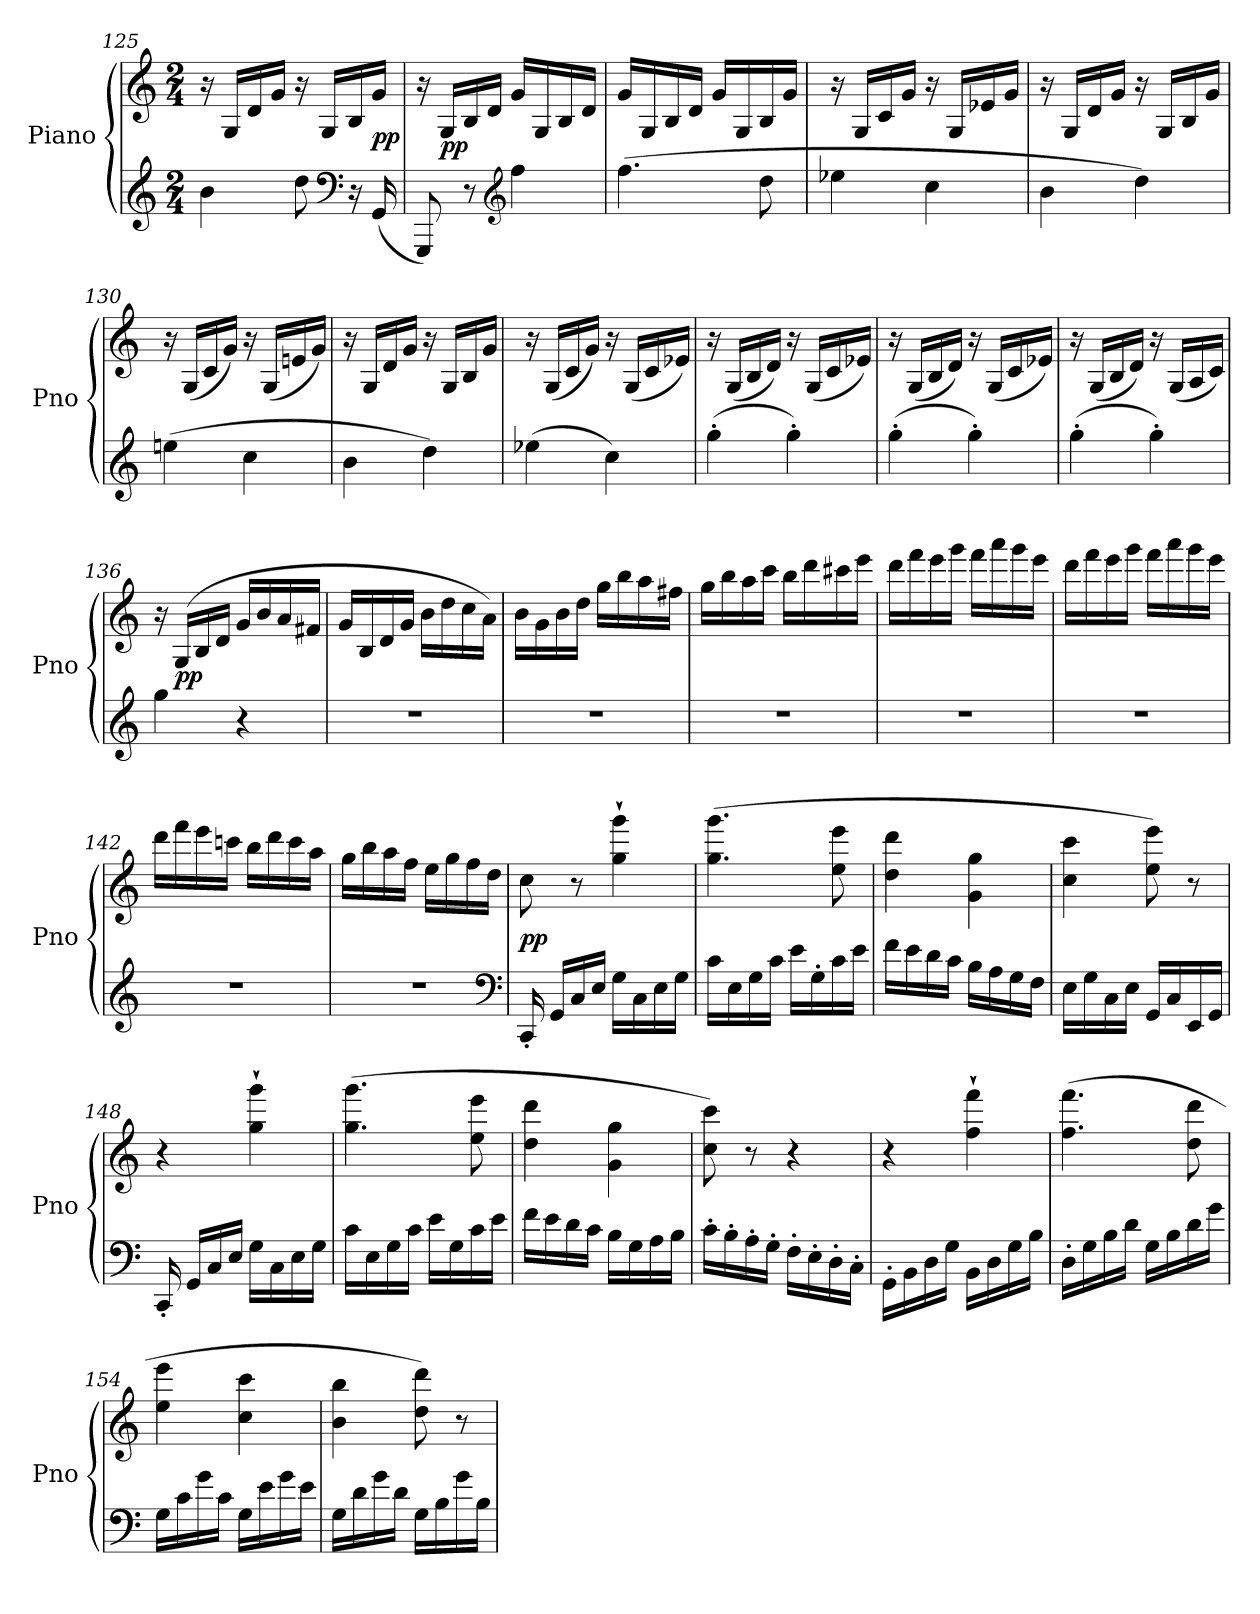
**kern	**kern	**dynam
*part1	*part1	*part1
*staff2	*staff1	*staff1/2
*I"Piano	*	*
*I'Pno	*	*
*clefG2	*clefG2	*
*k[]	*k[]	*
*C:	*C:	*
*M2/4	*M2/4	*
=125	=125	=125
4b\	16r	.
.	16G/LL	.
.	16d/	.
.	16g/JJ	.
8dd\	16r	.
.	16G/LL	.
*clefF4	*	*
16r	16B/	.
(16GG/	16g/JJ	pp
=126	=126	=126
8GGG/)	16r	.
.	16G/LL	pp
8r	16B/	.
.	16d/JJ	.
*clefG2	*	*
4ff\	16g/LL	.
.	16G/	.
.	16B/	.
.	16d/JJ	.
=127	=127	=127
(4.ff\	16g/LL	.
.	16G/	.
.	16B/	.
.	16d/JJ	.
.	16g/LL	.
.	16G/	.
8dd\	16B/	.
.	16g/JJ	.
=128	=128	=128
4ee-X\	16r	.
.	16G/LL	.
.	16c/	.
.	16g/JJ	.
4cc\	16r	.
.	16G/LL	.
.	16e-X/	.
.	16g/JJ	.
=129	=129	=129
4b\	16r	.
.	16G/LL	.
.	16d/	.
.	16g/JJ	.
4dd\)	16r	.
.	16G/LL	.
.	16B/	.
.	16g/JJ	.
=130	=130	=130
(4een\	16r	.
.	(16G/LL	.
.	16c/	.
.	16g/JJ)	.
4cc\	16r	.
.	(16G/LL	.
.	16en/	.
.	16g/JJ)	.
=131	=131	=131
4b\	16r	.
.	16G/LL	.
.	16d/	.
.	16g/JJ	.
4dd\)	16r	.
.	16G/LL	.
.	16B/	.
.	16g/JJ	.
=132	=132	=132
(4ee-X\	16r	.
.	(16G/LL	.
.	16c/	.
.	16g/JJ)	.
4cc\)	16r	.
.	(16G/LL	.
.	16c/	.
.	16e-X/JJ)	.
=133	=133	=133
(4gg'\	16r	.
.	(16G/LL	.
.	16B/	.
.	16d/JJ)	.
4gg'\)	16r	.
.	(16G/LL	.
.	16c/	.
.	16e-X/JJ)	.
=134	=134	=134
(4gg'\	16r	.
.	(16G/LL	.
.	16B/	.
.	16d/JJ)	.
4gg'\)	16r	.
.	(16G/LL	.
.	16c/	.
.	16e-X/JJ)	.
=135	=135	=135
(4gg'\	16r	.
.	(16G/LL	.
.	16B/	.
.	16d/JJ)	.
4gg'\)	16r	.
.	(16G/LL	.
.	16A/	.
.	16c/JJ)	.
=136	=136	=136
4gg\	16r	.
.	(16G/LL	pp
.	16B/	.
.	16d/JJ	.
4r	16g/LL	.
.	16b/	.
.	16a/	.
.	16f#X/JJ	.
=137	=137	=137
2r	16g/LL	.
.	16B/	.
.	16d/	.
.	16g/JJ	.
.	16b\LL	.
.	16dd\	.
.	16cc\	.
.	16a\JJ)	.
=138	=138	=138
2r	16b\LL	.
.	16g\	.
.	16b\	.
.	16dd\JJ	.
.	16gg\LL	.
.	16bb\	.
.	16aa\	.
.	16ff#X\JJ	.
=139	=139	=139
2r	16gg\LL	.
.	16bb\	.
.	16aa\	.
.	16ccc\JJ	.
.	16bb\LL	.
.	16ddd\	.
.	16ccc#X\	.
.	16eee\JJ	.
=140	=140	=140
2r	16ddd\LL	.
.	16fff\	.
.	16eee\	.
.	16ggg\JJ	.
.	16fff\LL	.
.	16aaa\	.
.	16ggg\	.
.	16eee\JJ	.
=141	=141	=141
2r	16ddd\LL	.
.	16fff\	.
.	16eee\	.
.	16ggg\JJ	.
.	16fff\LL	.
.	16aaa\	.
.	16ggg\	.
.	16eee\JJ	.
=142	=142	=142
2r	16ddd\LL	.
.	16fff\	.
.	16eee\	.
.	16cccn\JJ	.
.	16bb\LL	.
.	16ddd\	.
.	16ccc\	.
.	16aa\JJ	.
=143	=143	=143
2r	16gg\LL	.
.	16bb\	.
.	16aa\	.
.	16ff\JJ	.
.	16ee\LL	.
.	16gg\	.
.	16ff\	.
.	16dd\JJ	.
*clefF4	*	*
=144	=144	=144
16CC'/	8cc\	pp
16GG/LL	.	.
16C/	8r	.
16E/JJ	.	.
16G\LL	4gg`\ 4ggg`\	.
16C\	.	.
16E\	.	.
16G\JJ	.	.
=145	=145	=145
16c\LL	(4.gg\ 4.ggg\	.
16E\	.	.
16G\	.	.
16c\JJ	.	.
16e\LL	.	.
16G'\	.	.
16c\	8ee\ 8eee\	.
16e\JJ	.	.
=146	=146	=146
16f\LL	4dd\ 4ddd\	.
16e\	.	.
16d\	.	.
16c\JJ	.	.
16B\LL	4g\ 4gg\	.
16A\	.	.
16G\	.	.
16F\JJ	.	.
=147	=147	=147
16E\LL	4cc\ 4ccc\	.
16G\	.	.
16C\	.	.
16E\JJ	.	.
16GG/LL	8ee\ 8eee\)	.
16C/	.	.
16EE/	8r	.
16GG/JJ	.	.
=148	=148	=148
16CC'/	4r	.
16GG/LL	.	.
16C/	.	.
16E/JJ	.	.
16G\LL	4gg`\ 4ggg`\	.
16C\	.	.
16E\	.	.
16G\JJ	.	.
=149	=149	=149
16c\LL	(4.gg\ 4.ggg\	.
16E\	.	.
16G\	.	.
16c\JJ	.	.
16e\LL	.	.
16G\	.	.
16c\	8ee\ 8eee\	.
16e\JJ	.	.
=150	=150	=150
16f\LL	4dd\ 4ddd\	.
16e\	.	.
16d\	.	.
16c\JJ	.	.
16B\LL	4g\ 4gg\	.
16G\	.	.
16A\	.	.
16B\JJ	.	.
=151	=151	=151
16c'\LL	8cc\ 8ccc\)	.
16B'\	.	.
16A'\	8r	.
16G'\JJ	.	.
16F'\LL	4r	.
16E'\	.	.
16D'\	.	.
16C'\JJ	.	.
=152	=152	=152
16GG'\LL	4r	.
16BB\	.	.
16D\	.	.
16G\JJ	.	.
16BB\LL	4ff`\ 4fff`\	.
16D\	.	.
16G\	.	.
16B\JJ	.	.
=153	=153	=153
16D'\LL	(4.ff\ 4.fff\	.
16G\	.	.
16B\	.	.
16d\JJ	.	.
16G\LL	.	.
16B\	.	.
16d\	8dd\ 8ddd\	.
16g\JJ	.	.
=154	=154	=154
16G\LL	4ee\ 4eee\	.
16c\	.	.
16g\	.	.
16c\JJ	.	.
16G\LL	4cc\ 4ccc\	.
16e\	.	.
16g\	.	.
16e\JJ	.	.
=155	=155	=155
16G\LL	4b\ 4bb\	.
16d\	.	.
16g\	.	.
16d\JJ	.	.
16G\LL	8dd\ 8ddd\)	.
16B\	.	.
16g\	8r	.
16B\JJ	.	.
=	=	=
*-	*-	*-
